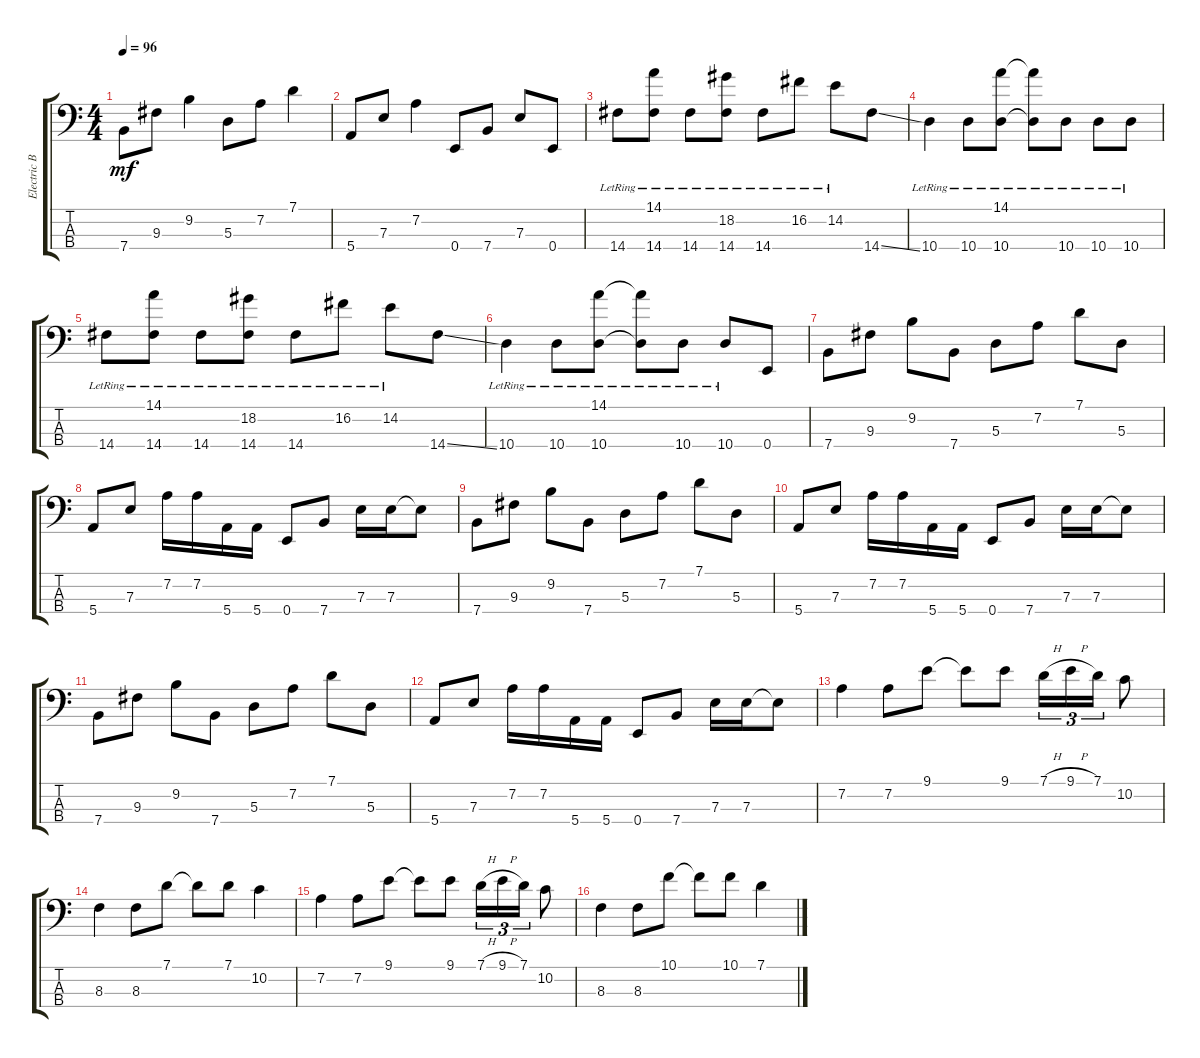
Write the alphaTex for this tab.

\track ("Electric Bass" "Electric B") {instrument electricbassfinger}
\staff {score tabs}
\tuning (G2 D2 A1 E1) {hide}
\ts (4 4)
\tempo 96
\clef f4
\ks c
7.4.8{dy mf} 9.3.8 9.2.4 5.3.8 7.2.8 7.1.4 |
5.4.8 7.3.8 7.2.4 0.4.8 7.4.8 7.3.8 0.4.8 |
14.4{lr}.8 (14.1{lr} 14.4{lr}).8 14.4{lr}.8 (18.2{lr} 14.4{lr}).8 14.4{lr}.8 16.2{lr}.8 14.2{lr}.8 14.4{ss}.8 |
10.4{lr}.4 10.4{lr}.8 (14.1{lr} 10.4{lr}).8 (14.1{lr t} 10.4{lr t}).8 10.4{lr}.8 10.4{lr}.8 10.4{lr}.8 |
14.4{lr}.8 (14.1{lr} 14.4{lr}).8 14.4{lr}.8 (18.2{lr} 14.4{lr}).8 14.4{lr}.8 16.2{lr}.8 14.2{lr}.8 14.4{ss}.8 |
10.4{lr}.4 10.4{lr}.8 (14.1{lr} 10.4{lr}).8 (14.1{lr t} 10.4{lr t}).8 10.4{lr}.8 10.4{lr}.8 0.4.8 |
7.4.8 9.3.8 9.2.8 7.4.8 5.3.8 7.2.8 7.1.8 5.3.8 |
5.4.8 7.3.8 7.2.16 7.2.16 5.4.16 5.4.16 0.4.8 7.4.8 7.3.16 7.3.16 7.3{t}.8 |
7.4.8 9.3.8 9.2.8 7.4.8 5.3.8 7.2.8 7.1.8 5.3.8 |
5.4.8 7.3.8 7.2.16 7.2.16 5.4.16 5.4.16 0.4.8 7.4.8 7.3.16 7.3.16 7.3{t}.8 |
7.4.8 9.3.8 9.2.8 7.4.8 5.3.8 7.2.8 7.1.8 5.3.8 |
5.4.8 7.3.8 7.2.16 7.2.16 5.4.16 5.4.16 0.4.8 7.4.8 7.3.16 7.3.16 7.3{t}.8 |
7.2.4 7.2.8 9.1.8 9.1{t}.8 9.1.8 7.1{h}.16{tu (3 2)} 9.1{h}.16{tu (3 2)} 7.1.16{tu (3 2)} 10.2.8 |
8.3.4 8.3.8 7.1.8 7.1{t}.8 7.1.8 10.2.4 |
7.2.4 7.2.8 9.1.8 9.1{t}.8 9.1.8 7.1{h}.16{tu (3 2)} 9.1{h}.16{tu (3 2)} 7.1.16{tu (3 2)} 10.2.8 |
8.3.4 8.3.8 10.1.8 10.1{t}.8 10.1.8 7.1.4
